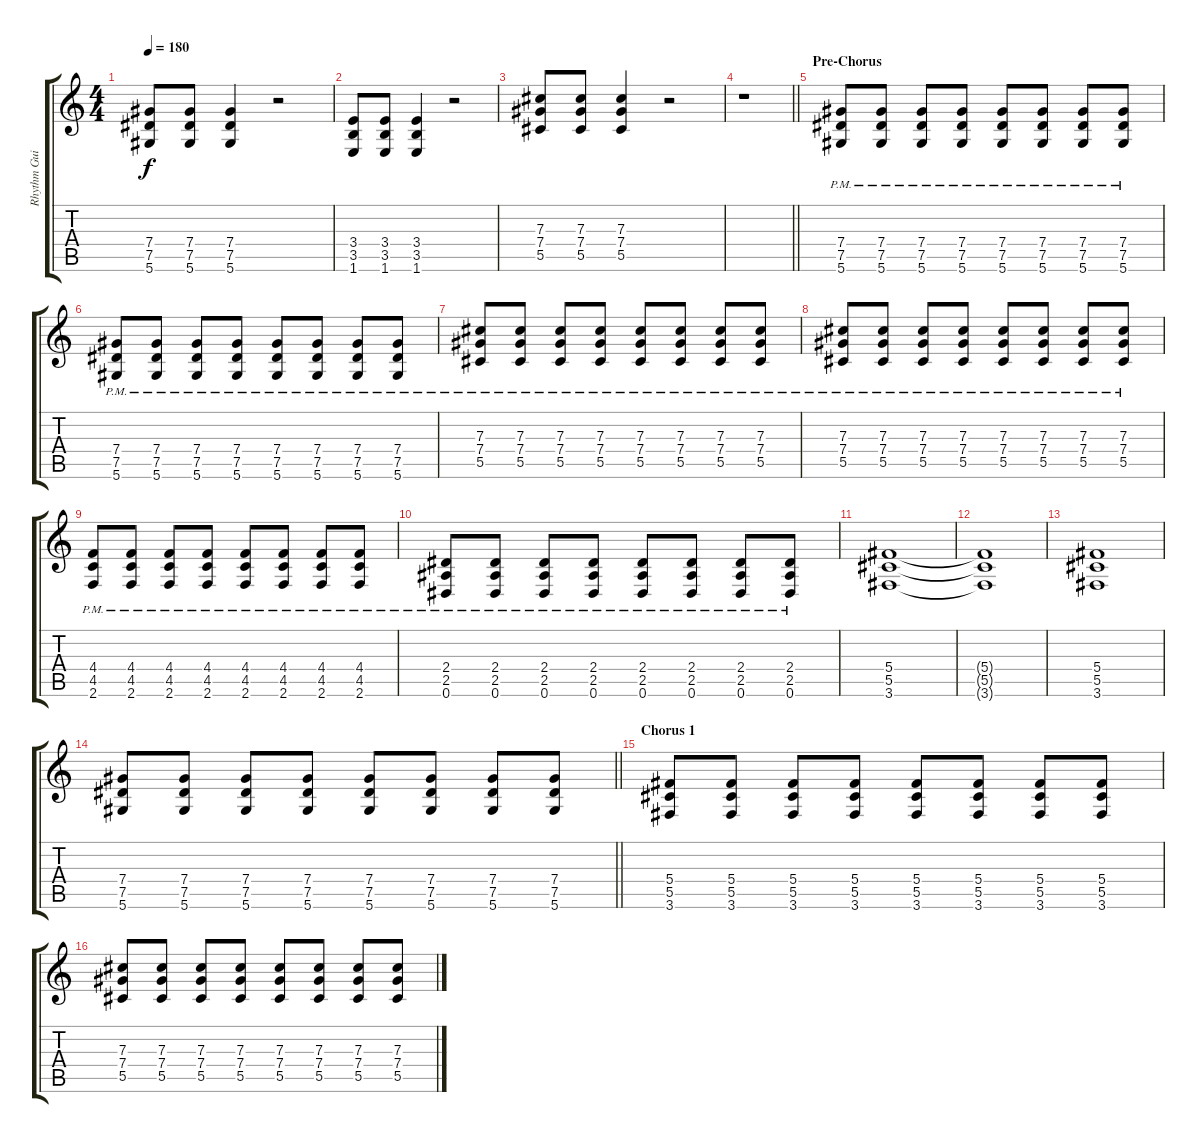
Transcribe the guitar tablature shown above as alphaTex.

\track ("Rhythm Guitar" "Rhythm Gui") {instrument distortionguitar}
\staff {score tabs}
\tuning (Eb4 Bb3 Gb3 Db3 Ab2 Eb2) {hide}
\ts (4 4)
\tempo 180
\clef g2
\ks c
(7.4 7.5 5.6).8{dy f} (7.4 7.5 5.6).8 (7.4 7.5 5.6).4 r.2 |
(3.4 3.5 1.6).8 (3.4 3.5 1.6).8 (3.4 3.5 1.6).4 r.2 |
(7.3 7.4 5.5).8 (7.3 7.4 5.5).8 (7.3 7.4 5.5).4 r.2 |
\barLineRight lightlight
r.1 |
\section ("" "Pre-Chorus")
(7.4{pm} 7.5{pm} 5.6{pm}).8 (7.4{pm} 7.5{pm} 5.6{pm}).8 (7.4{pm} 7.5{pm} 5.6{pm}).8 (7.4{pm} 7.5{pm} 5.6{pm}).8 (7.4{pm} 7.5{pm} 5.6{pm}).8 (7.4{pm} 7.5{pm} 5.6{pm}).8 (7.4{pm} 7.5{pm} 5.6{pm}).8 (7.4{pm} 7.5{pm} 5.6{pm}).8 |
(7.4{pm} 7.5{pm} 5.6{pm}).8 (7.4{pm} 7.5{pm} 5.6{pm}).8 (7.4{pm} 7.5{pm} 5.6{pm}).8 (7.4{pm} 7.5{pm} 5.6{pm}).8 (7.4{pm} 7.5{pm} 5.6{pm}).8 (7.4{pm} 7.5{pm} 5.6{pm}).8 (7.4{pm} 7.5{pm} 5.6{pm}).8 (7.4{pm} 7.5{pm} 5.6{pm}).8 |
(7.3{pm} 7.4{pm} 5.5{pm}).8 (7.3{pm} 7.4{pm} 5.5{pm}).8 (7.3{pm} 7.4{pm} 5.5{pm}).8 (7.3{pm} 7.4{pm} 5.5{pm}).8 (7.3{pm} 7.4{pm} 5.5{pm}).8 (7.3{pm} 7.4{pm} 5.5{pm}).8 (7.3{pm} 7.4{pm} 5.5{pm}).8 (7.3{pm} 7.4{pm} 5.5{pm}).8 |
(7.3{pm} 7.4{pm} 5.5{pm}).8 (7.3{pm} 7.4{pm} 5.5{pm}).8 (7.3{pm} 7.4{pm} 5.5{pm}).8 (7.3{pm} 7.4{pm} 5.5{pm}).8 (7.3{pm} 7.4{pm} 5.5{pm}).8 (7.3{pm} 7.4{pm} 5.5{pm}).8 (7.3{pm} 7.4{pm} 5.5{pm}).8 (7.3{pm} 7.4{pm} 5.5{pm}).8 |
(4.4{pm} 4.5{pm} 2.6{pm}).8 (4.4{pm} 4.5{pm} 2.6{pm}).8 (4.4{pm} 4.5{pm} 2.6{pm}).8 (4.4{pm} 4.5{pm} 2.6{pm}).8 (4.4{pm} 4.5{pm} 2.6{pm}).8 (4.4{pm} 4.5{pm} 2.6{pm}).8 (4.4{pm} 4.5{pm} 2.6{pm}).8 (4.4{pm} 4.5{pm} 2.6{pm}).8 |
(2.4{pm} 2.5{pm} 0.6{pm}).8 (2.4{pm} 2.5{pm} 0.6{pm}).8 (2.4{pm} 2.5{pm} 0.6{pm}).8 (2.4{pm} 2.5{pm} 0.6{pm}).8 (2.4{pm} 2.5{pm} 0.6{pm}).8 (2.4{pm} 2.5{pm} 0.6{pm}).8 (2.4{pm} 2.5{pm} 0.6{pm}).8 (2.4{pm} 2.5{pm} 0.6{pm}).8 |
(5.4 5.5 3.6).1 |
(5.4{t} 5.5{t} 3.6{t}).1 |
(5.4 5.5 3.6).1 |
\barLineRight lightlight
(7.4 7.5 5.6).8 (7.4 7.5 5.6).8 (7.4 7.5 5.6).8 (7.4 7.5 5.6).8 (7.4 7.5 5.6).8 (7.4 7.5 5.6).8 (7.4 7.5 5.6).8 (7.4 7.5 5.6).8 |
\section ("" "Chorus 1")
(5.4 5.5 3.6).8 (5.4 5.5 3.6).8 (5.4 5.5 3.6).8 (5.4 5.5 3.6).8 (5.4 5.5 3.6).8 (5.4 5.5 3.6).8 (5.4 5.5 3.6).8 (5.4 5.5 3.6).8 |
(7.3 7.4 5.5).8 (7.3 7.4 5.5).8 (7.3 7.4 5.5).8 (7.3 7.4 5.5).8 (7.3 7.4 5.5).8 (7.3 7.4 5.5).8 (7.3 7.4 5.5).8 (7.3 7.4 5.5).8
